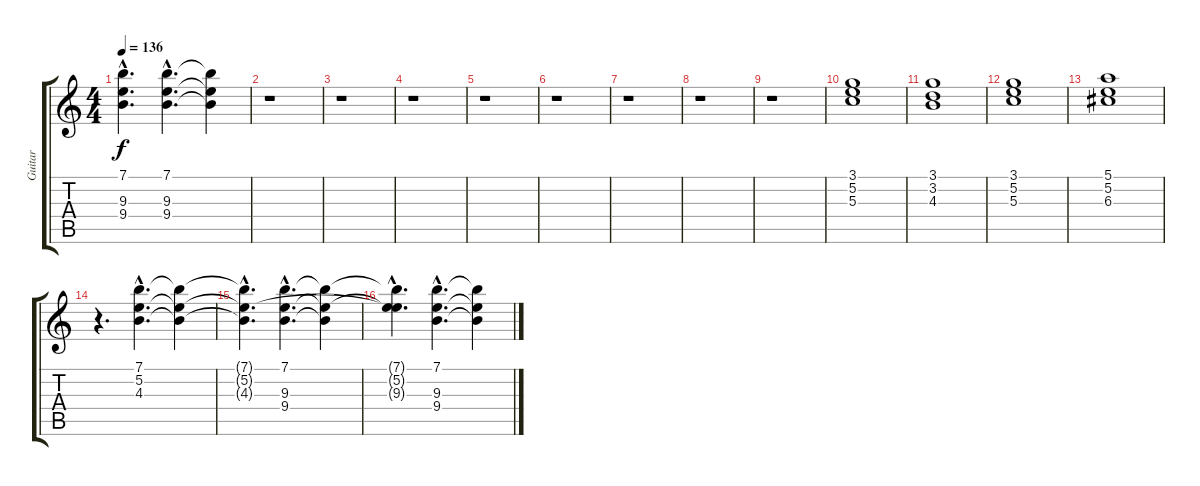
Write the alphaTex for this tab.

\track ("Guitar" "Guitar") {instrument distortionguitar}
\staff {score tabs}
\tuning (E4 B3 G3 D3 A2 E2) {hide}
\ts (4 4)
\tempo 136
\clef g2
\ks c
(7.1{hac t} 9.3{hac t} 9.4{hac t}).4{d dy f} (7.1{hac} 9.3{hac} 9.4{hac}).4{d} (7.1{t} 9.3{t} 9.4{t}).4 |
r.1 |
r.1 |
r.1 |
r.1 |
r.1 |
r.1 |
r.1 |
r.1 |
(3.1 5.2 5.3).1 |
(3.1 3.2 4.3).1 |
(3.1 5.2 5.3).1 |
(5.1 5.2 6.3).1 |
r.4{d} (7.1{hac} 5.2{hac} 4.3{hac}).4{d} (7.1{t} 5.2{t} 4.3{t}).4 |
(7.1{hac t} 5.2{hac t} 4.3{hac t}).4{d} (7.1{hac} 9.3{hac} 9.4{hac}).4{d} (7.1{t} 9.3{t} 9.4{t}).4 |
(7.1{hac t} 5.2{hac t} 9.3{hac t}).4{d} (7.1{hac} 9.3{hac} 9.4{hac}).4{d} (7.1{t} 9.3{t} 9.4{t}).4
